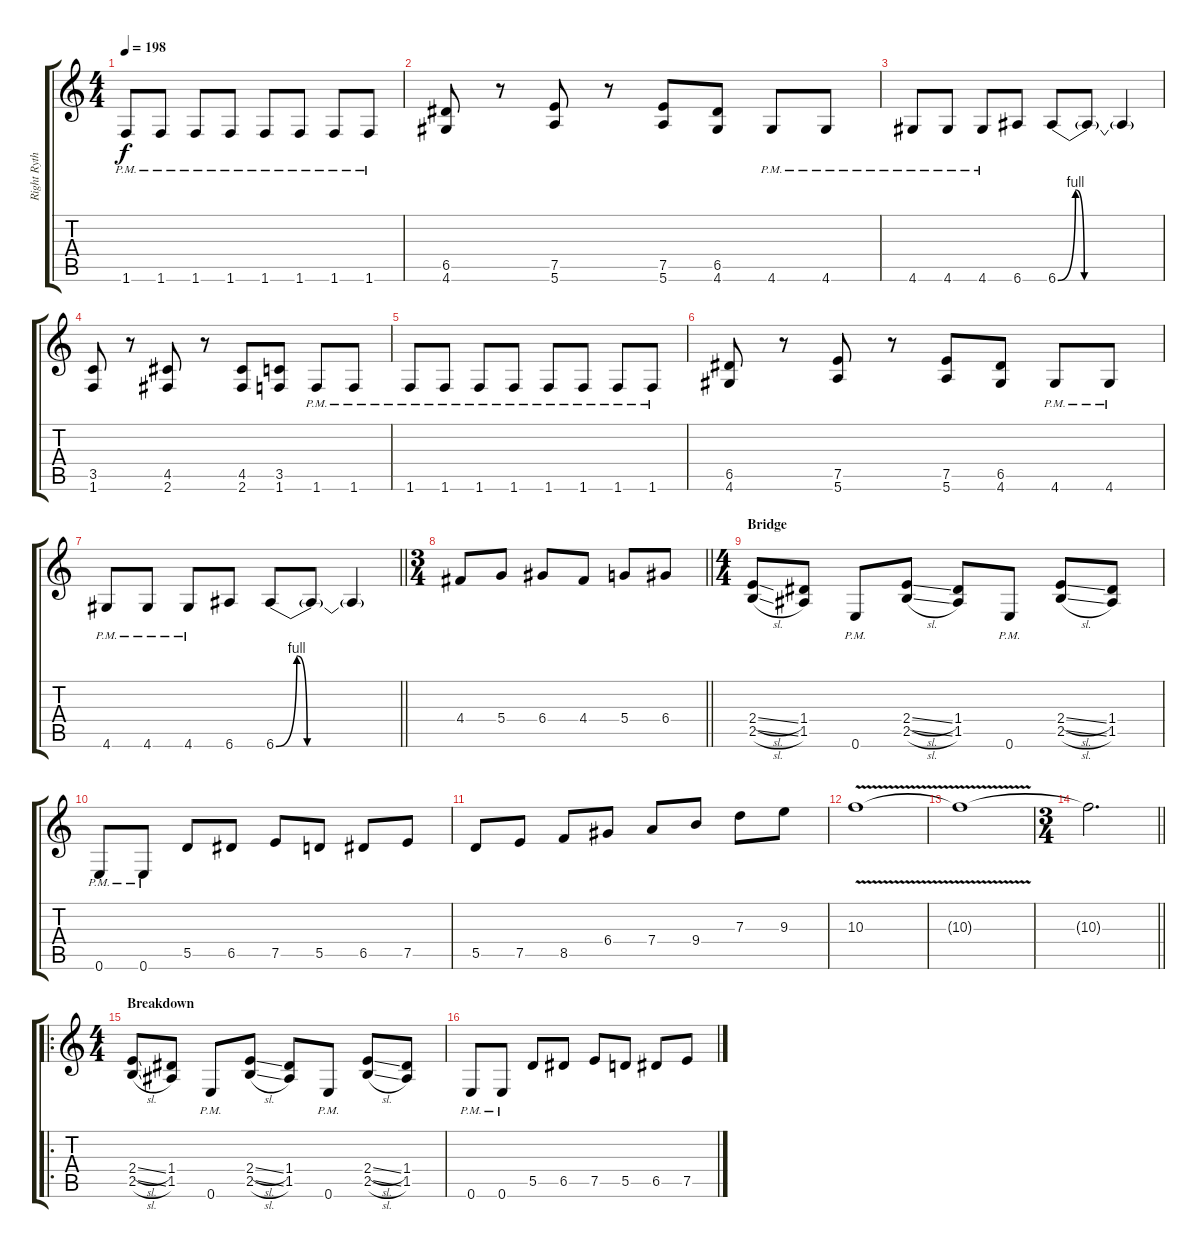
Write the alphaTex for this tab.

\track ("Right Rythm Guitar" "Right Ryth") {instrument distortionguitar}
\staff {score tabs}
\tuning (E4 B3 G3 D3 A2 E2) {hide}
\ts (4 4)
\tempo 198
\clef g2
\ks c
1.6{pm}.8{dy f} 1.6{pm}.8 1.6{pm}.8 1.6{pm}.8 1.6{pm}.8 1.6{pm}.8 1.6{pm}.8 1.6{pm}.8 |
(6.5 4.6).8 r.8 (7.5 5.6).8 r.8 (7.5 5.6).8 (6.5 4.6).8 4.6{pm}.8 4.6{pm}.8 |
4.6{pm}.8 4.6{pm}.8 4.6{pm}.8 6.6.8 6.6{be (custom 0 0 10 4 15 0 30 0 60 0)}.8 6.6{t}.8 6.6{t}.4 |
(3.5 1.6).8 r.8 (4.5 2.6).8 r.8 (4.5 2.6).8 (3.5 1.6).8 1.6{pm}.8 1.6{pm}.8 |
1.6{pm}.8 1.6{pm}.8 1.6{pm}.8 1.6{pm}.8 1.6{pm}.8 1.6{pm}.8 1.6{pm}.8 1.6{pm}.8 |
(6.5 4.6).8 r.8 (7.5 5.6).8 r.8 (7.5 5.6).8 (6.5 4.6).8 4.6{pm}.8 4.6{pm}.8 |
\barLineRight lightlight
4.6{pm}.8 4.6{pm}.8 4.6{pm}.8 6.6.8 6.6{be (custom 0 0 10 4 15 0 30 0 60 0)}.8 6.6{t}.8 6.6{t}.4 |
\ts (3 4)
\barLineRight lightlight
4.4.8 5.4.8 6.4.8 4.4.8 5.4.8 6.4.8 |
\ts (4 4)
\section ("" "Bridge")
(2.4{sl} 2.5{sl}).8 (1.4 1.5).8 0.6{pm}.8 (2.4{sl} 2.5{sl}).8 (1.4 1.5).8 0.6{pm}.8 (2.4{sl} 2.5{sl}).8 (1.4 1.5).8 |
0.6{pm}.8 0.6{pm}.8 5.5.8 6.5.8 7.5.8 5.5.8 6.5.8 7.5.8 |
5.5.8 7.5.8 8.5.8 6.4.8 7.4.8 9.4.8 7.3.8 9.3.8 |
10.3{v}.1 |
10.3{t}.1 |
\ts (3 4)
\barLineRight lightlight
10.3{t}.2{d} |
\ro
\ts (4 4)
\section ("" "Breakdown")
(2.4{sl} 2.5{sl}).8 (1.4 1.5).8 0.6{pm}.8 (2.4{sl} 2.5{sl}).8 (1.4 1.5).8 0.6{pm}.8 (2.4{sl} 2.5{sl}).8 (1.4 1.5).8 |
0.6{pm}.8 0.6{pm}.8 5.5.8 6.5.8 7.5.8 5.5.8 6.5.8 7.5.8
